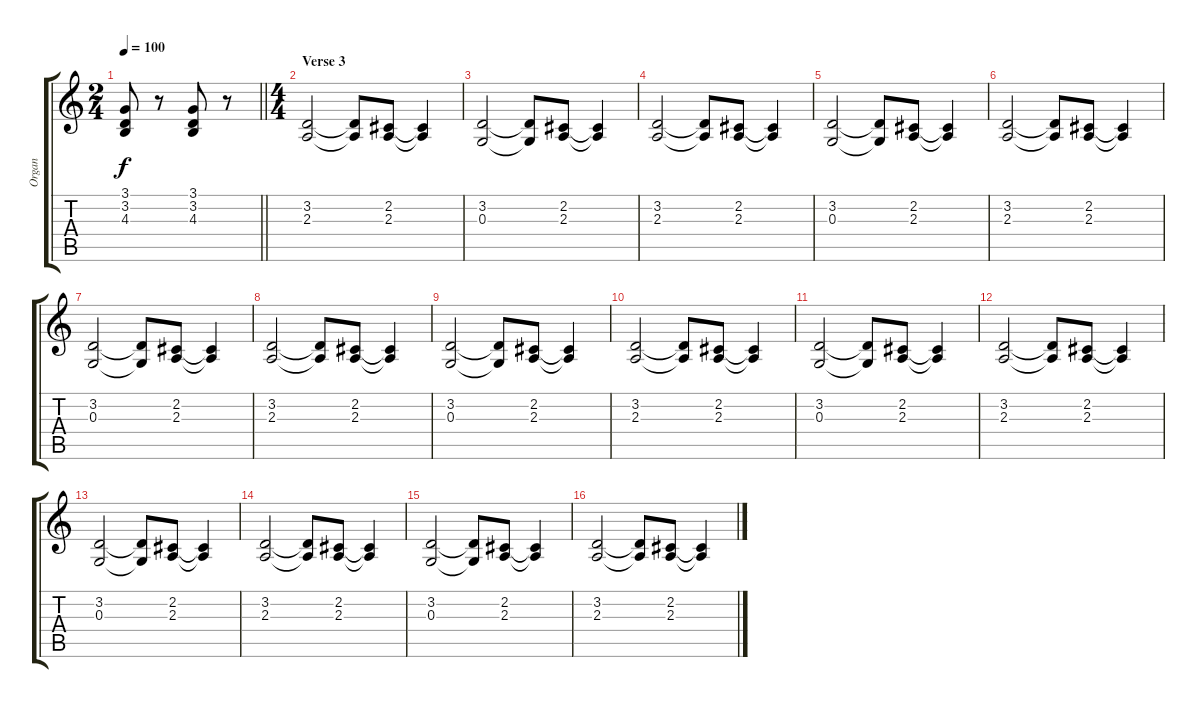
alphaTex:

\track ("Organ" "Organ") {instrument percussiveorgan}
\staff {score tabs}
\tuning (E4 B3 G3 D3 A2 E2) {hide}
\ts (2 4)
\tempo 100
\clef g2
\barLineRight lightlight
\ks c
(3.1 3.2 4.3).8{dy f} r.8 (3.1 3.2 4.3).8 r.8 |
\ts (4 4)
\section ("" "Verse 3")
(3.2 2.3).2 (3.2{t} 2.3{t}).8 (2.2 2.3).8 (2.2{t} 2.3{t}).4 |
(3.2 0.3).2 (3.2{t} 0.3{t}).8 (2.2 2.3).8 (2.2{t} 2.3{t}).4 |
(3.2 2.3).2 (3.2{t} 2.3{t}).8 (2.2 2.3).8 (2.2{t} 2.3{t}).4 |
(3.2 0.3).2 (3.2{t} 0.3{t}).8 (2.2 2.3).8 (2.2{t} 2.3{t}).4 |
(3.2 2.3).2 (3.2{t} 2.3{t}).8 (2.2 2.3).8 (2.2{t} 2.3{t}).4 |
(3.2 0.3).2 (3.2{t} 0.3{t}).8 (2.2 2.3).8 (2.2{t} 2.3{t}).4 |
(3.2 2.3).2 (3.2{t} 2.3{t}).8 (2.2 2.3).8 (2.2{t} 2.3{t}).4 |
(3.2 0.3).2 (3.2{t} 0.3{t}).8 (2.2 2.3).8 (2.2{t} 2.3{t}).4 |
(3.2 2.3).2 (3.2{t} 2.3{t}).8 (2.2 2.3).8 (2.2{t} 2.3{t}).4 |
(3.2 0.3).2 (3.2{t} 0.3{t}).8 (2.2 2.3).8 (2.2{t} 2.3{t}).4 |
(3.2 2.3).2 (3.2{t} 2.3{t}).8 (2.2 2.3).8 (2.2{t} 2.3{t}).4 |
(3.2 0.3).2 (3.2{t} 0.3{t}).8 (2.2 2.3).8 (2.2{t} 2.3{t}).4 |
(3.2 2.3).2 (3.2{t} 2.3{t}).8 (2.2 2.3).8 (2.2{t} 2.3{t}).4 |
(3.2 0.3).2 (3.2{t} 0.3{t}).8 (2.2 2.3).8 (2.2{t} 2.3{t}).4 |
(3.2 2.3).2 (3.2{t} 2.3{t}).8 (2.2 2.3).8 (2.2{t} 2.3{t}).4
